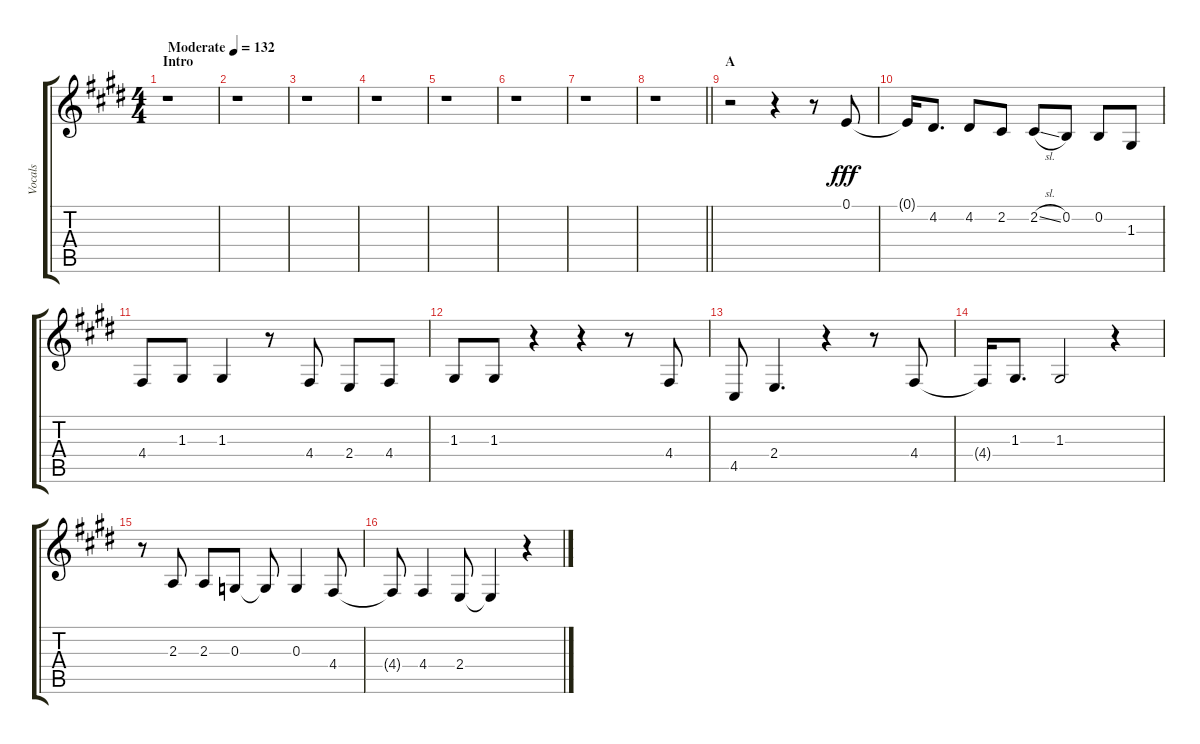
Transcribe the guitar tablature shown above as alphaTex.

\track ("Vocals" "Vocals") {instrument voiceoohs}
\staff {score tabs}
\tuning (E4 B3 G3 D3 A2 E2) {hide}
\ts (4 4)
\section ("" "Intro")
\tempo (132 "Moderate")
\clef g2
\ks e
r.1{dy fff instrument voiceoohs} |
r.1 |
r.1 |
r.1 |
r.1 |
r.1 |
r.1 |
\barLineRight lightlight
r.1 |
\section ("" "A")
r.2 r.4 r.8 0.1.8 |
0.1{t}.16 4.2.8{d} 4.2.8 2.2.8 2.2{sl}.8 0.2.8 0.2.8 1.3.8 |
4.4.8 1.3.8 1.3.4 r.8 4.4.8 2.4.8 4.4.8 |
1.3.8 1.3.8 r.4 r.4 r.8 4.4.8 |
4.5.8 2.4.4{d} r.4 r.8 4.4.8 |
4.4{t}.16 1.3.8{d} 1.3.2 r.4 |
r.8 2.3.8 2.3.8 0.3.8 0.3{t}.8 0.3.4 4.4.8 |
4.4{t}.8 4.4.4 2.4.8 2.4{t}.4 r.4
